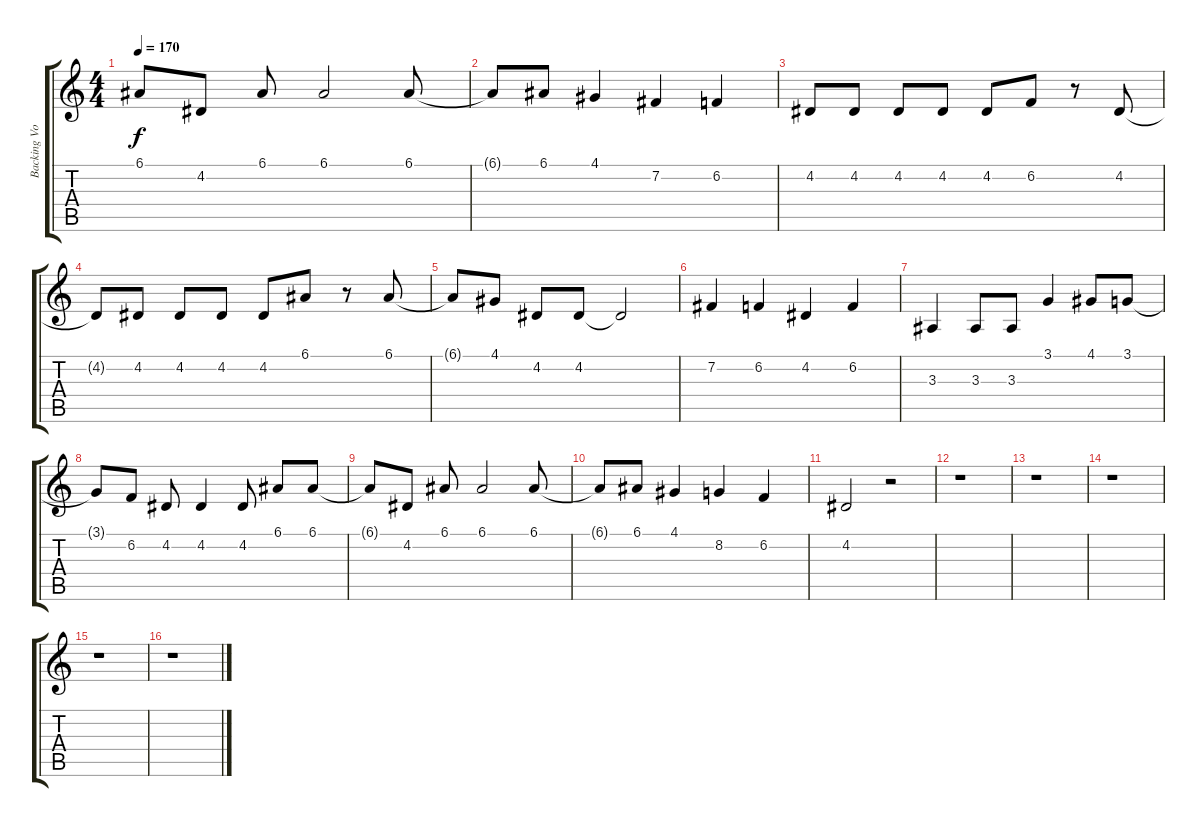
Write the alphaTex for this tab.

\track ("Backing Vocal" "Backing Vo") {instrument clarinet}
\staff {score tabs}
\tuning (E4 B3 G3 D3 A2 E2) {hide}
\ts (4 4)
\tempo 170
\clef g2
\ks c
6.1{t}.8{dy f} 4.2.8 6.1.8 6.1.2 6.1.8 |
6.1{t}.8 6.1.8 4.1.4 7.2.4 6.2.4 |
4.2.8 4.2.8 4.2.8 4.2.8 4.2.8 6.2.8 r.8 4.2.8 |
4.2{t}.8 4.2.8 4.2.8 4.2.8 4.2.8 6.1.8 r.8 6.1.8 |
6.1{t}.8 4.1.8 4.2.8 4.2.8 4.2{t}.2 |
7.2.4 6.2.4 4.2.4 6.2.4 |
3.3.4 3.3.8 3.3.8 3.1.4 4.1.8 3.1.8 |
3.1{t}.8 6.2.8 4.2.8 4.2.4 4.2.8 6.1.8 6.1.8 |
6.1{t}.8 4.2.8 6.1.8 6.1.2 6.1.8 |
6.1{t}.8 6.1.8 4.1.4 8.2.4 6.2.4 |
4.2.2 r.2 |
r.1 |
r.1 |
r.1 |
r.1 |
r.1
